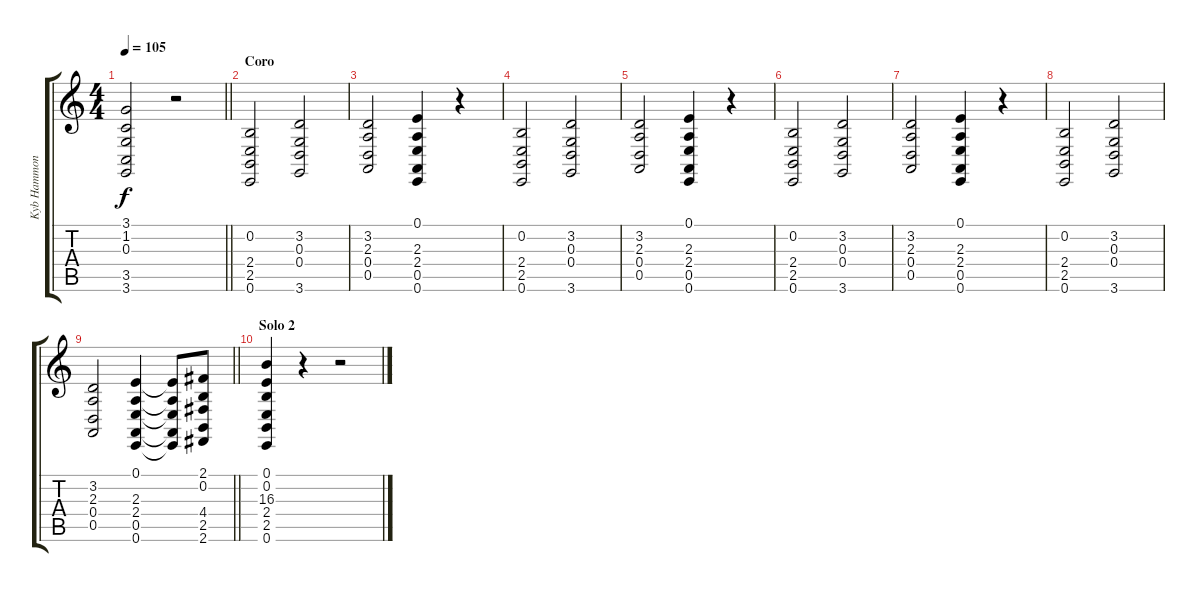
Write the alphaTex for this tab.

\track ("Kyb Hammond" "Kyb Hammon") {instrument drawbarorgan}
\staff {score tabs}
\tuning (E4 B3 G3 D3 A2 E2) {hide}
\ts (4 4)
\tempo 105
\clef g2
\barLineRight lightlight
\ks c
(3.1 1.2 0.3 3.5 3.6).2{dy f} r.2 |
\section ("" "Coro")
(0.2 2.4 2.5 0.6).2 (3.2 0.3 0.4 3.6).2 |
(3.2 2.3 0.4 0.5).2 (0.1 2.3 2.4 0.5 0.6).4 r.4 |
(0.2 2.4 2.5 0.6).2 (3.2 0.3 0.4 3.6).2 |
(3.2 2.3 0.4 0.5).2 (0.1 2.3 2.4 0.5 0.6).4 r.4 |
(0.2 2.4 2.5 0.6).2 (3.2 0.3 0.4 3.6).2 |
(3.2 2.3 0.4 0.5).2 (0.1 2.3 2.4 0.5 0.6).4 r.4 |
(0.2 2.4 2.5 0.6).2 (3.2 0.3 0.4 3.6).2 |
\barLineRight lightlight
(3.2 2.3 0.4 0.5).2 (0.1 2.3 2.4 0.5 0.6).4 (0.1{t} 2.3{t} 2.4{t} 0.5{t} 0.6{t}).8 (2.1 0.2 4.4 2.5 2.6).8 |
\section ("" "Solo 2")
(0.1 0.2 16.3 2.4 2.5 0.6).4 r.4 r.2
